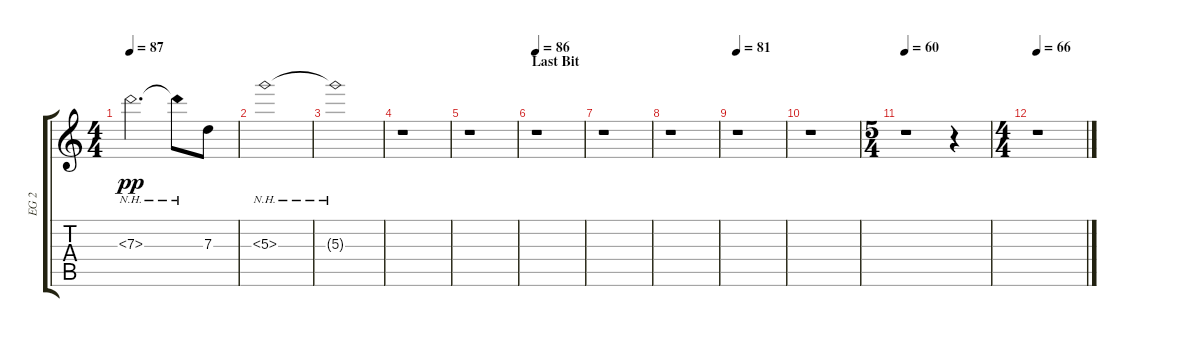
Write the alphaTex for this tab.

\track ("EG 2" "EG 2") {instrument overdrivenguitar}
\staff {score tabs}
\tuning (E4 B3 G3 D3 A2 E2) {hide}
\ts (4 4)
\tempo 87
\clef g2
\ks c
7.3{nh t}.2{d dy pp} 7.3{nh t}.8 7.3.8 |
5.3{nh}.1 |
5.3{nh t}.1 |
r.1 |
r.1 |
\section ("" "Last Bit")
\tempo 86
r.1 |
r.1 |
r.1 |
\tempo 81
r.1 |
r.1 |
\ts (5 4)
\tempo 60
r.1 r.4 |
\ts (4 4)
\tempo 66
r.1
